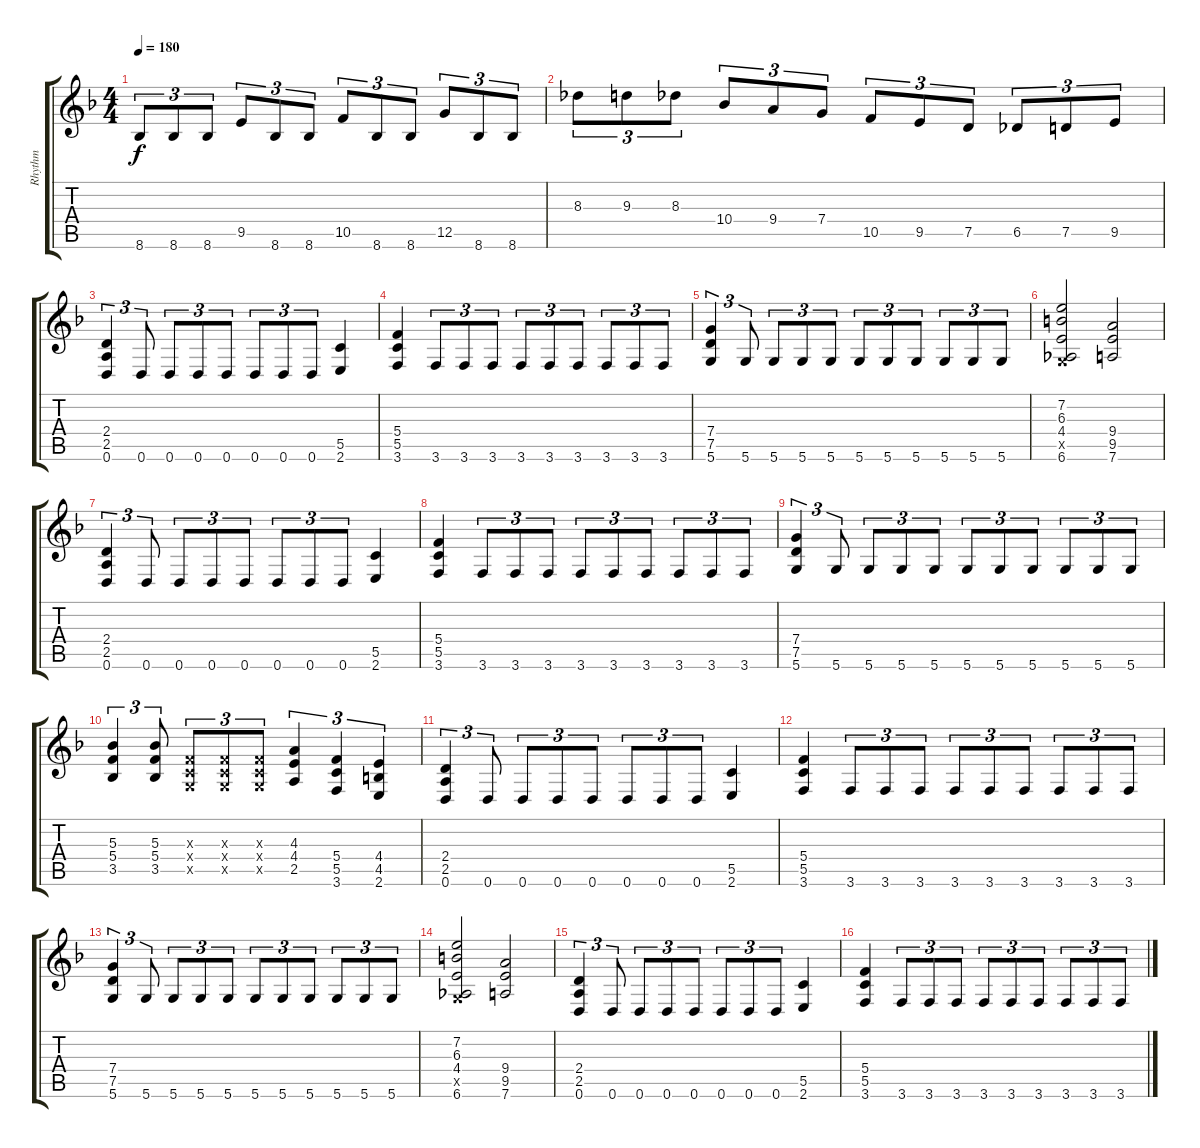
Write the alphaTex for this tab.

\track ("Rhythm" "Rhythm") {instrument distortionguitar}
\staff {score tabs}
\tuning (D4 A3 F3 C3 G2 D2) {hide}
\ts (4 4)
\tempo 180
\clef g2
\ks dminor
8.6.8{tu (3 2) dy f} 8.6.8{tu (3 2)} 8.6.8{tu (3 2)} 9.5.8{tu (3 2)} 8.6.8{tu (3 2)} 8.6.8{tu (3 2)} 10.5.8{tu (3 2)} 8.6.8{tu (3 2)} 8.6.8{tu (3 2)} 12.5.8{tu (3 2)} 8.6.8{tu (3 2)} 8.6.8{tu (3 2)} |
8.3.8{tu (3 2)} 9.3.8{tu (3 2)} 8.3.8{tu (3 2)} 10.4.8{tu (3 2)} 9.4.8{tu (3 2)} 7.4.8{tu (3 2)} 10.5.8{tu (3 2)} 9.5.8{tu (3 2)} 7.5.8{tu (3 2)} 6.5.8{tu (3 2)} 7.5.8{tu (3 2)} 9.5.8{tu (3 2)} |
(2.4 2.5 0.6).4{tu (3 2)} 0.6.8{tu (3 2)} 0.6.8{tu (3 2)} 0.6.8{tu (3 2)} 0.6.8{tu (3 2)} 0.6.8{tu (3 2)} 0.6.8{tu (3 2)} 0.6.8{tu (3 2)} (5.5 2.6).4 |
(5.4 5.5 3.6).4 3.6.8{tu (3 2)} 3.6.8{tu (3 2)} 3.6.8{tu (3 2)} 3.6.8{tu (3 2)} 3.6.8{tu (3 2)} 3.6.8{tu (3 2)} 3.6.8{tu (3 2)} 3.6.8{tu (3 2)} 3.6.8{tu (3 2)} |
(7.4 7.5 5.6).4{tu (3 2)} 5.6.8{tu (3 2)} 5.6.8{tu (3 2)} 5.6.8{tu (3 2)} 5.6.8{tu (3 2)} 5.6.8{tu (3 2)} 5.6.8{tu (3 2)} 5.6.8{tu (3 2)} 5.6.8{tu (3 2)} 5.6.8{tu (3 2)} 5.6.8{tu (3 2)} |
(7.2 6.3 4.4 0.5{x} 6.6).2 (9.4 9.5 7.6).2 |
(2.4 2.5 0.6).4{tu (3 2)} 0.6.8{tu (3 2)} 0.6.8{tu (3 2)} 0.6.8{tu (3 2)} 0.6.8{tu (3 2)} 0.6.8{tu (3 2)} 0.6.8{tu (3 2)} 0.6.8{tu (3 2)} (5.5 2.6).4 |
(5.4 5.5 3.6).4 3.6.8{tu (3 2)} 3.6.8{tu (3 2)} 3.6.8{tu (3 2)} 3.6.8{tu (3 2)} 3.6.8{tu (3 2)} 3.6.8{tu (3 2)} 3.6.8{tu (3 2)} 3.6.8{tu (3 2)} 3.6.8{tu (3 2)} |
(7.4 7.5 5.6).4{tu (3 2)} 5.6.8{tu (3 2)} 5.6.8{tu (3 2)} 5.6.8{tu (3 2)} 5.6.8{tu (3 2)} 5.6.8{tu (3 2)} 5.6.8{tu (3 2)} 5.6.8{tu (3 2)} 5.6.8{tu (3 2)} 5.6.8{tu (3 2)} 5.6.8{tu (3 2)} |
(5.3 5.4 3.5).4{tu (3 2)} (5.3 5.4 3.5).8{tu (3 2)} (0.3{x} 0.4{x} 0.5{x}).8{tu (3 2)} (0.3{x} 0.4{x} 0.5{x}).8{tu (3 2)} (0.3{x} 0.4{x} 0.5{x}).8{tu (3 2)} (4.3 4.4 2.5).4{tu (3 2)} (5.4 5.5 3.6).4{tu (3 2)} (4.4 4.5 2.6).4{tu (3 2)} |
(2.4 2.5 0.6).4{tu (3 2)} 0.6.8{tu (3 2)} 0.6.8{tu (3 2)} 0.6.8{tu (3 2)} 0.6.8{tu (3 2)} 0.6.8{tu (3 2)} 0.6.8{tu (3 2)} 0.6.8{tu (3 2)} (5.5 2.6).4 |
(5.4 5.5 3.6).4 3.6.8{tu (3 2)} 3.6.8{tu (3 2)} 3.6.8{tu (3 2)} 3.6.8{tu (3 2)} 3.6.8{tu (3 2)} 3.6.8{tu (3 2)} 3.6.8{tu (3 2)} 3.6.8{tu (3 2)} 3.6.8{tu (3 2)} |
(7.4 7.5 5.6).4{tu (3 2)} 5.6.8{tu (3 2)} 5.6.8{tu (3 2)} 5.6.8{tu (3 2)} 5.6.8{tu (3 2)} 5.6.8{tu (3 2)} 5.6.8{tu (3 2)} 5.6.8{tu (3 2)} 5.6.8{tu (3 2)} 5.6.8{tu (3 2)} 5.6.8{tu (3 2)} |
(7.2 6.3 4.4 0.5{x} 6.6).2 (9.4 9.5 7.6).2 |
(2.4 2.5 0.6).4{tu (3 2)} 0.6.8{tu (3 2)} 0.6.8{tu (3 2)} 0.6.8{tu (3 2)} 0.6.8{tu (3 2)} 0.6.8{tu (3 2)} 0.6.8{tu (3 2)} 0.6.8{tu (3 2)} (5.5 2.6).4 |
(5.4 5.5 3.6).4 3.6.8{tu (3 2)} 3.6.8{tu (3 2)} 3.6.8{tu (3 2)} 3.6.8{tu (3 2)} 3.6.8{tu (3 2)} 3.6.8{tu (3 2)} 3.6.8{tu (3 2)} 3.6.8{tu (3 2)} 3.6.8{tu (3 2)}
